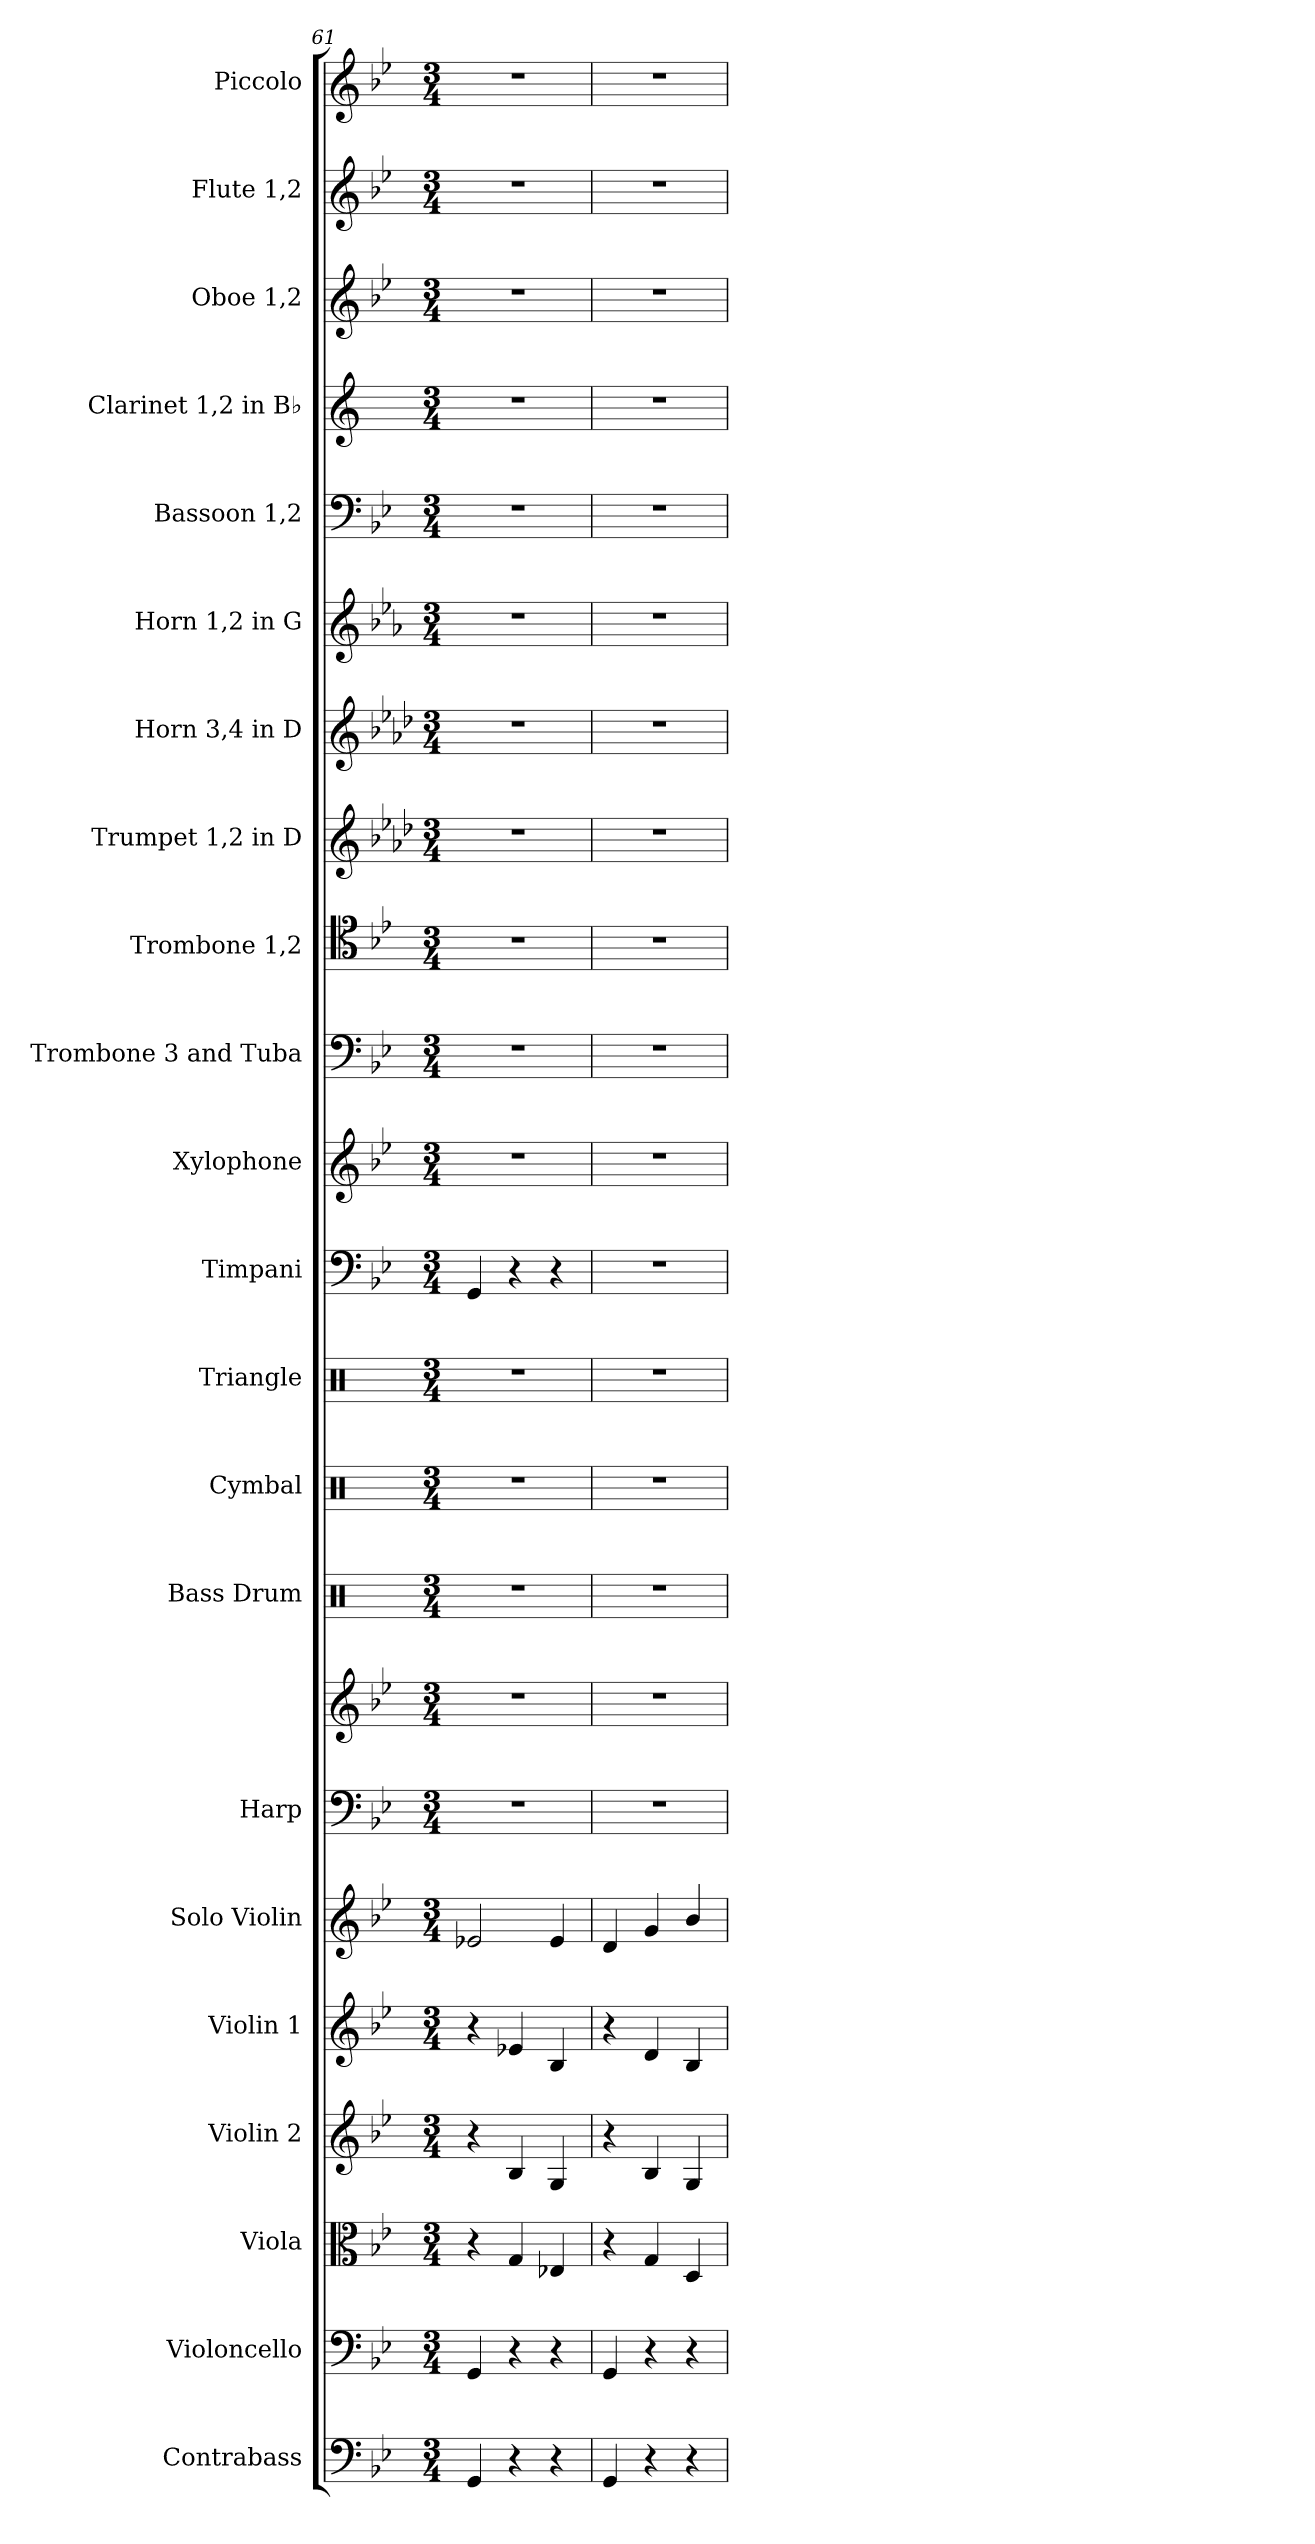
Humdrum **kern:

**kern	**kern	**kern	**kern	**kern	**kern	**kern	**kern	**kern	**kern	**kern	**kern	**kern	**kern	**kern	**kern	**kern	**kern	**kern	**kern	**kern	**kern	**kern
*part22	*part21	*part20	*part19	*part18	*part17	*part16	*part16	*part15	*part14	*part13	*part12	*part11	*part10	*part9	*part8	*part7	*part6	*part5	*part4	*part3	*part2	*part1
*staff23	*staff22	*staff21	*staff20	*staff19	*staff18	*staff17	*staff16	*staff15	*staff14	*staff13	*staff12	*staff11	*staff10	*staff9	*staff8	*staff7	*staff6	*staff5	*staff4	*staff3	*staff2	*staff1
*I"Contrabass	*I"Violoncello	*I"Viola	*I"Violin 2	*I"Violin 1	*I"Solo Violin	*I"Harp	*	*I"Bass Drum	*I"Cymbal	*I"Triangle	*I"Timpani	*I"Xylophone	*I"Trombone 3 and Tuba	*I"Trombone 1,2	*I"Trumpet 1,2 in D	*I"Horn 3,4 in D	*I"Horn 1,2 in G	*I"Bassoon 1,2	*I"Clarinet 1,2 in B♭	*I"Oboe 1,2	*I"Flute 1,2	*I"Piccolo
*I'Cb.	*I'Vc.	*I'Vla.	*I'Vln. 2	*I'Vln. 1	*I'Solo Vln.	*I'Hrp.	*	*I'B.D	*I'Cym.	*I'Trgl.	*I'Timp.	*I'Xyl.	*I'Tbn. 3 and Tba.	*I'Tbn. 1,2	*I'Tpt. 1,2 in D	*I'Hn. 3,4 in D	*I'Hn. 1,2 in G	*I'Bsn. 1,2	*I'Cl. 1,2 in B♭	*I'Ob. 1,2	*I'Fl. 1,2	*I'Picc.
*clefF4	*clefF4	*clefC3	*clefG2	*clefG2	*clefG2	*clefF4	*clefG2	*clefX	*clefX	*clefX	*clefF4	*clefG2	*clefF4	*clefC4	*clefG2	*clefG2	*clefG2	*clefF4	*clefG2	*clefG2	*clefG2	*clefG2
*ITrd7c12	*	*	*	*	*	*	*	*	*	*	*	*ITrd-7c-12	*	*	*ITrd-1c-2	*ITrd6c10	*ITrd3c5	*	*ITrd1c2	*	*	*ITrd-7c-12
*k[b-e-]	*k[b-e-]	*k[b-e-]	*k[b-e-]	*k[b-e-]	*k[b-e-]	*k[b-e-]	*k[b-e-]	*k[]	*k[]	*k[]	*k[b-e-]	*k[b-e-]	*k[b-e-]	*k[b-e-]	*k[b-e-]	*k[b-e-]	*k[b-e-]	*k[b-e-]	*k[b-e-]	*k[b-e-]	*k[b-e-]	*k[b-e-]
*M3/4	*M3/4	*M3/4	*M3/4	*M3/4	*M3/4	*M3/4	*M3/4	*M3/4	*M3/4	*M3/4	*M3/4	*M3/4	*M3/4	*M3/4	*M3/4	*M3/4	*M3/4	*M3/4	*M3/4	*M3/4	*M3/4	*M3/4
=61	=61	=61	=61	=61	=61	=61	=61	=61	=61	=61	=61	=61	=61	=61	=61	=61	=61	=61	=61	=61	=61	=61
4GGG/	4GG/	4r	4r	4r	2e-X/	2.r	2.r	2.r	2.r	2.r	4GG/	2.r	2.r	2.r	2.r	2.r	2.r	2.r	2.r	2.r	2.r	2.r
4r	4r	4G/	4B-/	4e-X/	.	.	.	.	.	.	4r	.	.	.	.	.	.	.	.	.	.	.
4r	4r	4E-X/	4G/	4B-/	4e-/	.	.	.	.	.	4r	.	.	.	.	.	.	.	.	.	.	.
=62	=62	=62	=62	=62	=62	=62	=62	=62	=62	=62	=62	=62	=62	=62	=62	=62	=62	=62	=62	=62	=62	=62
4GGG/	4GG/	4r	4r	4r	4d/	2.r	2.r	2.r	2.r	2.r	2.r	2.r	2.r	2.r	2.r	2.r	2.r	2.r	2.r	2.r	2.r	2.r
4r	4r	4G/	4B-/	4d/	4g/	.	.	.	.	.	.	.	.	.	.	.	.	.	.	.	.	.
4r	4r	4D/	4G/	4B-/	4b-/	.	.	.	.	.	.	.	.	.	.	.	.	.	.	.	.	.
=	=	=	=	=	=	=	=	=	=	=	=	=	=	=	=	=	=	=	=	=	=	=
*-	*-	*-	*-	*-	*-	*-	*-	*-	*-	*-	*-	*-	*-	*-	*-	*-	*-	*-	*-	*-	*-	*-
